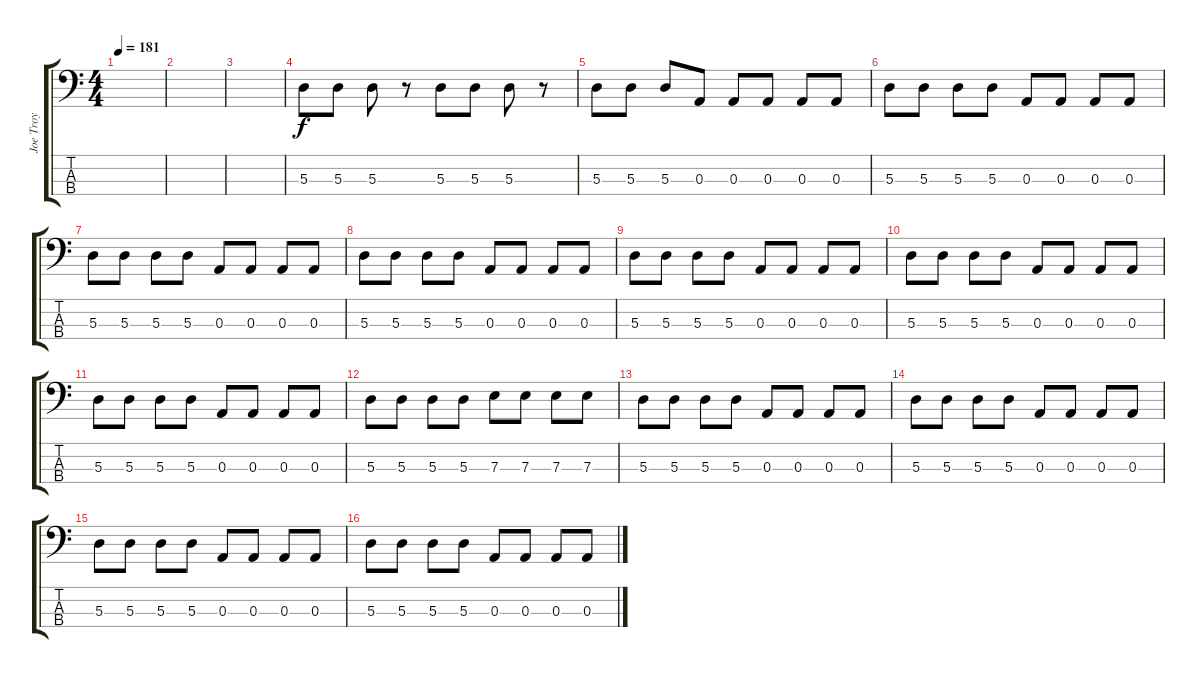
\track ("Joe Troy" "Joe Troy") {instrument electricbassfinger}
\staff {score tabs}
\tuning (G2 D2 A1 E1) {hide}
\ts (4 4)
\tempo 181
\clef f4
\ks c
|
|
|
5.3.8 5.3.8 5.3.8 r.8 5.3.8 5.3.8 5.3.8 r.8 |
5.3.8 5.3.8 5.3.8 0.3.8 0.3.8 0.3.8 0.3.8 0.3.8 |
5.3.8 5.3.8 5.3.8 5.3.8 0.3.8 0.3.8 0.3.8 0.3.8 |
5.3.8 5.3.8 5.3.8 5.3.8 0.3.8 0.3.8 0.3.8 0.3.8 |
5.3.8 5.3.8 5.3.8 5.3.8 0.3.8 0.3.8 0.3.8 0.3.8 |
5.3.8 5.3.8 5.3.8 5.3.8 0.3.8 0.3.8 0.3.8 0.3.8 |
5.3.8 5.3.8 5.3.8 5.3.8 0.3.8 0.3.8 0.3.8 0.3.8 |
5.3.8 5.3.8 5.3.8 5.3.8 0.3.8 0.3.8 0.3.8 0.3.8 |
5.3.8 5.3.8 5.3.8 5.3.8 7.3.8 7.3.8 7.3.8 7.3.8 |
5.3.8 5.3.8 5.3.8 5.3.8 0.3.8 0.3.8 0.3.8 0.3.8 |
5.3.8 5.3.8 5.3.8 5.3.8 0.3.8 0.3.8 0.3.8 0.3.8 |
5.3.8 5.3.8 5.3.8 5.3.8 0.3.8 0.3.8 0.3.8 0.3.8 |
5.3.8 5.3.8 5.3.8 5.3.8 0.3.8 0.3.8 0.3.8 0.3.8
